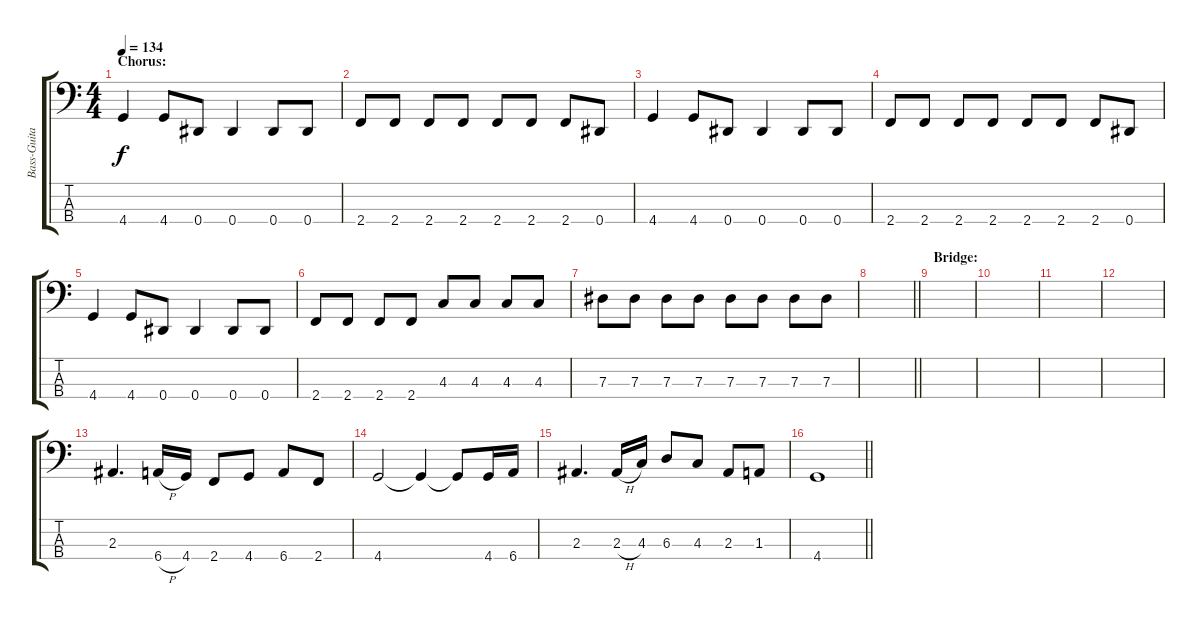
\track ("Bass-Guitar" "Bass-Guita") {instrument electricbasspick}
\staff {score tabs}
\tuning (Gb2 Db2 Ab1 Eb1) {hide}
\ts (4 4)
\section ("" "Chorus:")
\tempo 134
\clef f4
\ks c
4.4.4{dy f} 4.4.8 0.4.8 0.4.4 0.4.8 0.4.8 |
2.4.8 2.4.8 2.4.8 2.4.8 2.4.8 2.4.8 2.4.8 0.4.8 |
4.4.4 4.4.8 0.4.8 0.4.4 0.4.8 0.4.8 |
2.4.8 2.4.8 2.4.8 2.4.8 2.4.8 2.4.8 2.4.8 0.4.8 |
4.4.4 4.4.8 0.4.8 0.4.4 0.4.8 0.4.8 |
2.4.8 2.4.8 2.4.8 2.4.8 4.3.8 4.3.8 4.3.8 4.3.8 |
7.3.8 7.3.8 7.3.8 7.3.8 7.3.8 7.3.8 7.3.8 7.3.8 |
\barLineRight lightlight
|
\section ("" "Bridge:")
|
|
|
|
2.3.4{d volume 14} 6.4{h}.16 4.4.16 2.4.8 4.4.8 6.4.8 2.4.8 |
4.4.2 4.4{t}.4 4.4{t}.8 4.4.16 6.4.16 |
2.3.4{d} 2.3{h}.16 4.3.16 6.3.8 4.3.8 2.3.8 1.3.8 |
\barLineRight lightlight
4.4.1
